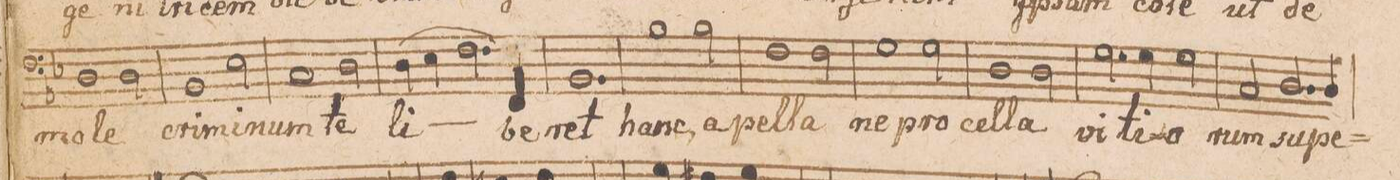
**kern	**text
*I"Baſso.	*
*clefF4	*
*k[b-e-]	*
*met(C.)	*
*M3/2	*
1D	mo-
2D\	-le
=30	=30
1BB-	cri-
2E-\	-mi-
=31	=31
1C	-num
2D\	te
=32	=32
(4D\	li-
4E-\	.
2.F\)	.
4FF/	-be-
=33	=33
1.BB-	-ret
=34	=34
1B-	hanc,
2B-\	a-
=35	=35
1F	-pel-
2F\	-la,
=36	=36
1G	ne
2G\	pro-
=37	=37
1D	-cel-
2D\	-la
=38	=38
2.G\	vi-
4G\	-ti-
2G\	-o-
=39	=39
2C/	-rum
2.D/	su-
4D/	-pe-
=40	=40
*-	*-
